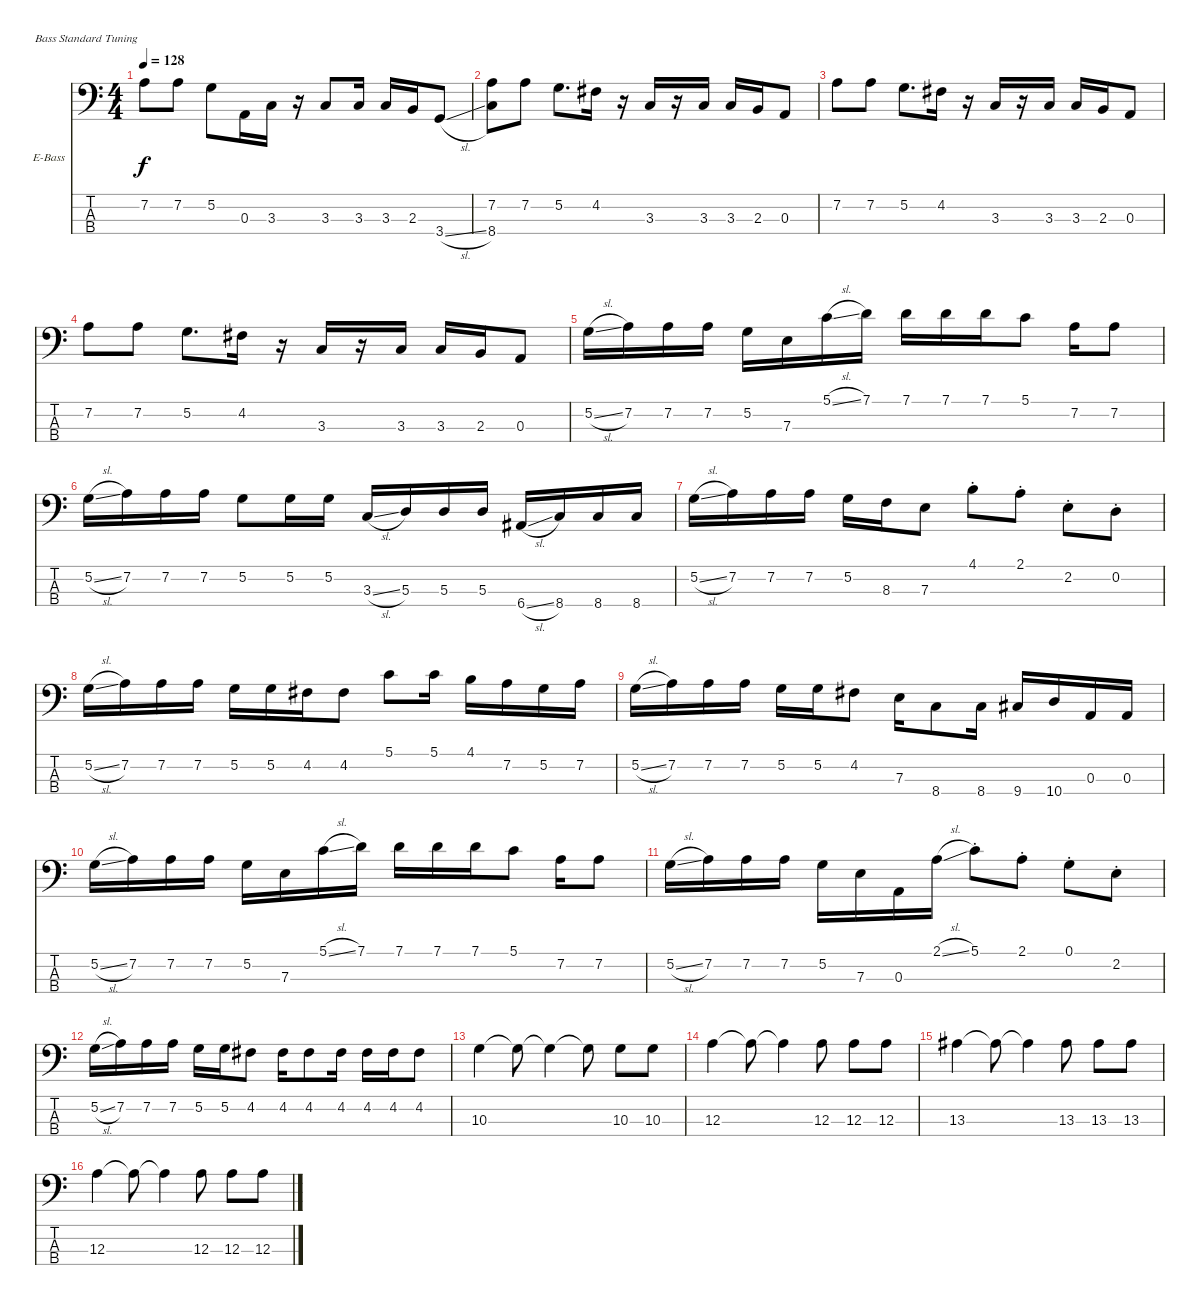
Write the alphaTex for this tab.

\defaultSystemsLayout 4
\bracketExtendMode nobrackets
\firstSystemTrackNameOrientation horizontal
\otherSystemsTrackNameOrientation horizontal
\track ("Jeff Ament" "E-Bass") {instrument electricbassfinger}
\staff {score tabs}
\tuning (G2 D2 A1 E1)
\ts (4 4)
\tempo 128
\clef f4
\ks c
7.2.8{dy f} 7.2.8 5.2.8 0.3.16 3.3.16 r.16 3.3.8 3.3.16 3.3.16 2.3.16 3.4{sl}.8 |
(7.2 8.4).8 7.2.8 5.2.8{d} 4.2.16 r.16 3.3.16 r.16 3.3.16 3.3.16 2.3.16 0.3.8 |
7.2.8 7.2.8 5.2.8{d} 4.2.16 r.16 3.3.16 r.16 3.3.16 3.3.16 2.3.16 0.3.8 |
7.2.8 7.2.8 5.2.8{d} 4.2.16 r.16 3.3.16 r.16 3.3.16 3.3.16 2.3.16 0.3.8 |
5.2{sl}.16 7.2.16 7.2.16 7.2.16 5.2.16 7.3.16 5.1{sl}.16 7.1.16 7.1.16 7.1.16 7.1.16 5.1.8 7.2.16 7.2.8 |
5.2{sl}.16 7.2.16 7.2.16 7.2.16 5.2.8 5.2.16 5.2.16 3.3{sl}.16 5.3.16 5.3.16 5.3.16 6.4{sl}.16 8.4.16 8.4.16 8.4.16 |
5.2{sl}.16 7.2.16 7.2.16 7.2.16 5.2.16 8.3.16 7.3.8 4.1{st}.8 2.1{st}.8 2.2{st}.8 0.2{st}.8 |
5.2{sl}.16 7.2.16 7.2.16 7.2.16 5.2.16 5.2.16 4.2.16 4.2.8 5.1.8 5.1.16 4.1.16 7.2.16 5.2.16 7.2.16 |
5.2{sl}.16 7.2.16 7.2.16 7.2.16 5.2.16 5.2.16 4.2.8 7.3.16 8.4.8 8.4.16 9.4.16 10.4.16 0.3.16 0.3.16 |
5.2{sl}.16 7.2.16 7.2.16 7.2.16 5.2.16 7.3.16 5.1{sl}.16 7.1.16 7.1.16 7.1.16 7.1.16 5.1.8 7.2.16 7.2.8 |
5.2{sl}.16 7.2.16 7.2.16 7.2.16 5.2.16 7.3.16 0.3.16 2.1{sl}.16 5.1{st}.8 2.1{st}.8 0.1{st}.8 2.2{st}.8 |
5.2{sl}.16 7.2.16 7.2.16 7.2.16 5.2.16 5.2.16 4.2.8 4.2.16 4.2.8 4.2.16 4.2.16 4.2.16 4.2.8 |
10.3.4 10.3{t}.8 10.3{t}.4 10.3{t}.8 10.3.8 10.3.8 |
12.3.4 12.3{t}.8 12.3{t}.4 12.3.8 12.3.8 12.3.8 |
13.3.4 13.3{t}.8 13.3{t}.4 13.3.8 13.3.8 13.3.8 |
12.3.4 12.3{t}.8 12.3{t}.4 12.3.8 12.3.8 12.3.8
